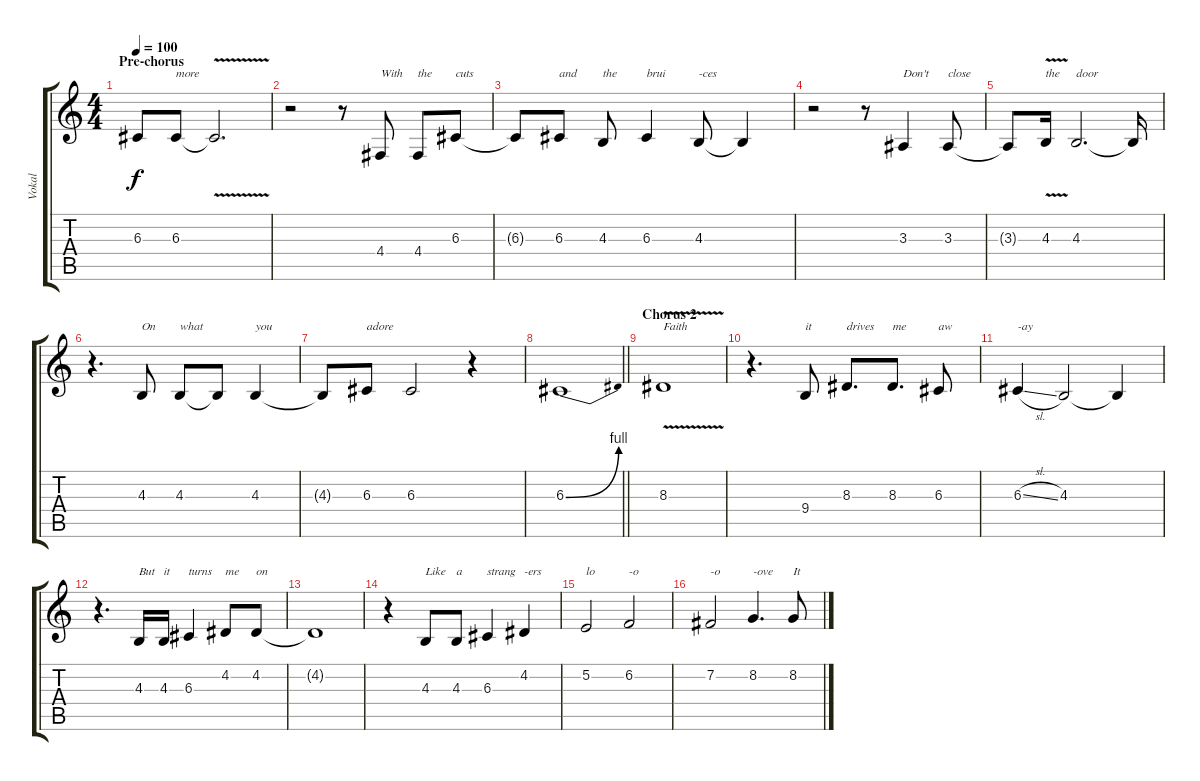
\track ("Vokal" "Vokal") {instrument synthvoice}
\staff {score tabs}
\tuning (E4 B3 G3 D3 A2 E2) {hide}
\ts (4 4)
\section ("" "Pre-chorus")
\tempo 100
\clef g2
\ks c
6.3{t}.8{dy f} 6.3.8{txt "more"} 6.3{v t}.2{d} |
r.2 r.8 4.4.8{txt "With"} 4.4.8{txt "the"} 6.3.8{txt "cuts"} |
6.3{t}.8 6.3.8{txt "and"} 4.3.8{txt "the"} 6.3.4{txt "brui"} 4.3.8{txt "-ces"} 4.3{t}.4 |
r.2 r.8 3.3.4{txt "Don't"} 3.3.8{txt "close"} |
3.3{t}.8 4.3{v}.16{txt "the"} 4.3.2{d txt "door"} 4.3{t}.16 |
r.4{d} 4.3.8{txt "On"} 4.3.8{txt "what"} 4.3{t}.8 4.3.4{txt "you"} |
4.3{t}.8 6.3.8{txt "adore"} 6.3.2 r.4 |
\barLineRight lightlight
6.3{be (bend 0 0 60 4)}.1 |
\section ("" "Chorus 2")
8.3{v}.1{txt "Faith"} |
r.4{d} 9.4.8{txt "it"} 8.3.8{d txt "drives"} 8.3.8{d txt "me"} 6.3.8{txt "aw"} |
6.3{sl}.4{txt "-ay"} 4.3.2 4.3{t}.4 |
r.4{d} 4.3.16{txt "But"} 4.3.16{txt "it"} 6.3.4{txt "turns"} 4.2.8{txt "me"} 4.2.8{txt "on"} |
4.2{t}.1 |
r.4 4.3.8{txt "Like"} 4.3.8{txt "a"} 6.3.4{txt "strang"} 4.2.4{txt "-ers"} |
5.2.2{txt "lo"} 6.2.2{txt "-o"} |
7.2.2{txt "-o"} 8.2.4{d txt "-ove"} 8.2.8{txt "It"}
